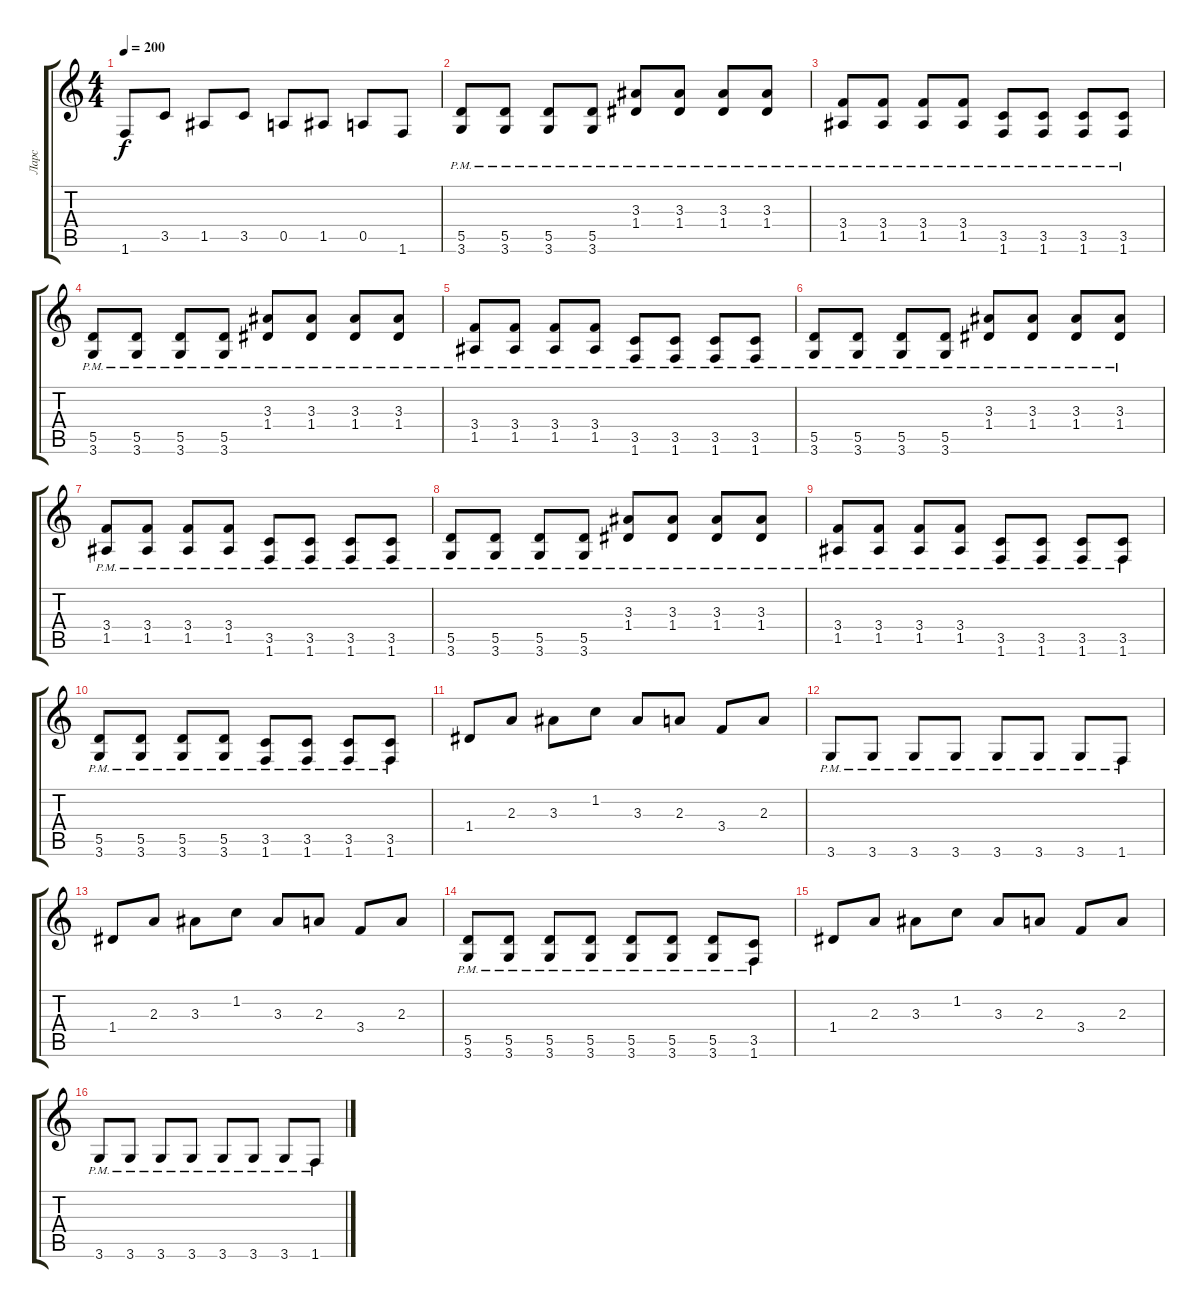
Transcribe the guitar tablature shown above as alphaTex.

\track ("Ларс" "Ларс") {instrument distortionguitar}
\staff {score tabs}
\tuning (E4 B3 G3 D3 A2 E2) {hide}
\ts (4 4)
\tempo 200
\clef g2
\ks c
1.6.8{dy f} 3.5.8 1.5.8 3.5.8 0.5.8 1.5.8 0.5.8 1.6.8 |
(5.5{pm} 3.6{pm}).8 (5.5{pm} 3.6{pm}).8 (5.5{pm} 3.6{pm}).8 (5.5{pm} 3.6{pm}).8 (3.3{pm} 1.4{pm}).8 (3.3{pm} 1.4{pm}).8 (3.3{pm} 1.4{pm}).8 (3.3{pm} 1.4{pm}).8 |
(3.4{pm} 1.5{pm}).8 (3.4{pm} 1.5{pm}).8 (3.4{pm} 1.5{pm}).8 (3.4{pm} 1.5{pm}).8 (3.5{pm} 1.6{pm}).8 (3.5{pm} 1.6{pm}).8 (3.5{pm} 1.6{pm}).8 (3.5{pm} 1.6{pm}).8 |
(5.5{pm} 3.6{pm}).8 (5.5{pm} 3.6{pm}).8 (5.5{pm} 3.6{pm}).8 (5.5{pm} 3.6{pm}).8 (3.3{pm} 1.4{pm}).8 (3.3{pm} 1.4{pm}).8 (3.3{pm} 1.4{pm}).8 (3.3{pm} 1.4{pm}).8 |
(3.4{pm} 1.5{pm}).8 (3.4{pm} 1.5{pm}).8 (3.4{pm} 1.5{pm}).8 (3.4{pm} 1.5{pm}).8 (3.5{pm} 1.6{pm}).8 (3.5{pm} 1.6{pm}).8 (3.5{pm} 1.6{pm}).8 (3.5{pm} 1.6{pm}).8 |
(5.5{pm} 3.6{pm}).8 (5.5{pm} 3.6{pm}).8 (5.5{pm} 3.6{pm}).8 (5.5{pm} 3.6{pm}).8 (3.3{pm} 1.4{pm}).8 (3.3{pm} 1.4{pm}).8 (3.3{pm} 1.4{pm}).8 (3.3{pm} 1.4{pm}).8 |
(3.4{pm} 1.5{pm}).8 (3.4{pm} 1.5{pm}).8 (3.4{pm} 1.5{pm}).8 (3.4{pm} 1.5{pm}).8 (3.5{pm} 1.6{pm}).8 (3.5{pm} 1.6{pm}).8 (3.5{pm} 1.6{pm}).8 (3.5{pm} 1.6{pm}).8 |
(5.5{pm} 3.6{pm}).8 (5.5{pm} 3.6{pm}).8 (5.5{pm} 3.6{pm}).8 (5.5{pm} 3.6{pm}).8 (3.3{pm} 1.4{pm}).8 (3.3{pm} 1.4{pm}).8 (3.3{pm} 1.4{pm}).8 (3.3{pm} 1.4{pm}).8 |
(3.4{pm} 1.5{pm}).8 (3.4{pm} 1.5{pm}).8 (3.4{pm} 1.5{pm}).8 (3.4{pm} 1.5{pm}).8 (3.5{pm} 1.6{pm}).8 (3.5{pm} 1.6{pm}).8 (3.5{pm} 1.6{pm}).8 (3.5{pm} 1.6{pm}).8 |
(5.5{pm} 3.6{pm}).8 (5.5{pm} 3.6{pm}).8 (5.5{pm} 3.6{pm}).8 (5.5{pm} 3.6{pm}).8 (3.5{pm} 1.6{pm}).8 (3.5{pm} 1.6{pm}).8 (3.5{pm} 1.6{pm}).8 (3.5{pm} 1.6{pm}).8 |
1.4.8 2.3.8 3.3.8 1.2.8 3.3.8 2.3.8 3.4.8 2.3.8 |
3.6{pm}.8 3.6{pm}.8 3.6{pm}.8 3.6{pm}.8 3.6{pm}.8 3.6{pm}.8 3.6{pm}.8 1.6{pm}.8 |
1.4.8 2.3.8 3.3.8 1.2.8 3.3.8 2.3.8 3.4.8 2.3.8 |
(5.5{pm} 3.6{pm}).8 (5.5{pm} 3.6{pm}).8 (5.5{pm} 3.6{pm}).8 (5.5{pm} 3.6{pm}).8 (5.5{pm} 3.6{pm}).8 (5.5{pm} 3.6{pm}).8 (5.5{pm} 3.6{pm}).8 (3.5{pm} 1.6{pm}).8 |
1.4.8 2.3.8 3.3.8 1.2.8 3.3.8 2.3.8 3.4.8 2.3.8 |
3.6{pm}.8 3.6{pm}.8 3.6{pm}.8 3.6{pm}.8 3.6{pm}.8 3.6{pm}.8 3.6{pm}.8 1.6{pm}.8
